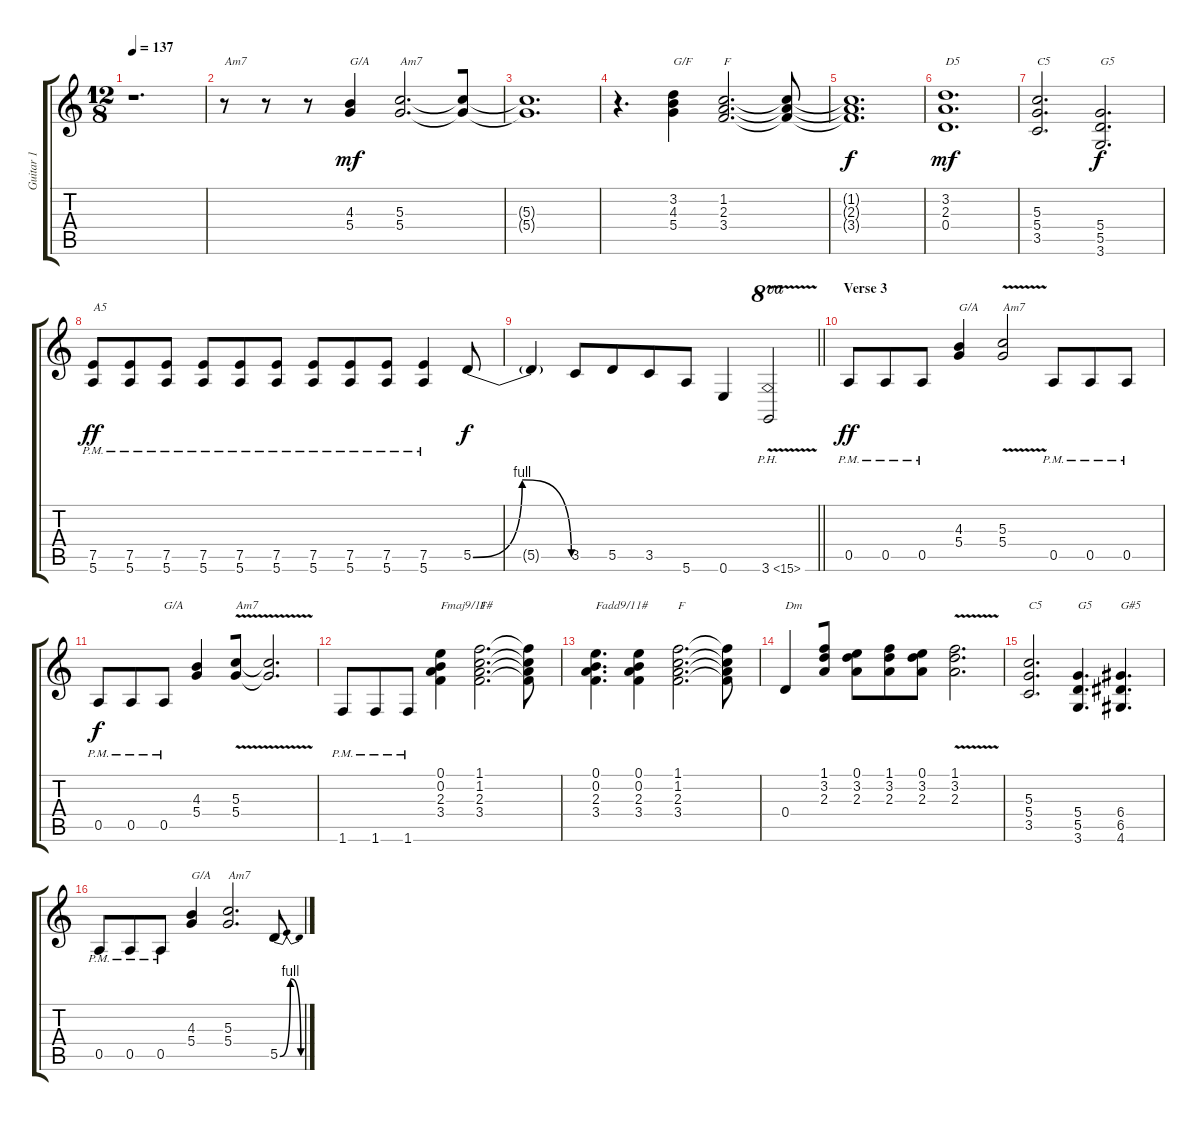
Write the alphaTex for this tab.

\track ("Guitar 1" "Guitar 1") {instrument overdrivenguitar}
\staff {score tabs}
\tuning (E4 B3 G3 D3 A2 E2) {hide}
\ts (12 8)
\tempo 137
\clef g2
\ks c
r.1{d dy f} |
r.8{txt "Am7" volume 13} r.8 r.8 (4.3 5.4).4{txt "G/A" dy mf beam merge} (5.3 5.4).2{d txt "Am7" beam merge} (5.3{t} 5.4{t}).8 |
(5.3{t} 5.4{t}).1{d} |
r.4{d} (3.2 4.3 5.4).4{txt "G/F"} (1.2 2.3 3.4).2{d txt "F"} (1.2{t} 2.3{t} 3.4{t}).8 |
(1.2{t} 2.3{t} 3.4{t}).1{d dy f} |
(3.2 2.3 0.4).1{d txt "D5" dy mf} |
(5.3 5.4 3.5).2{d txt "C5"} (5.4 5.5 3.6).2{d txt "G5" dy f} |
(7.5{pm} 5.6{pm}).8{txt "A5" dy ff beam merge} (7.5{pm} 5.6{pm}).8 (7.5{pm} 5.6{pm}).8 (7.5{pm} 5.6{pm}).8 (7.5{pm} 5.6{pm}).8 (7.5{pm} 5.6{pm}).8 (7.5{pm} 5.6{pm}).8 (7.5{pm} 5.6{pm}).8{beam merge} (7.5{pm} 5.6{pm}).8{beam merge} (7.5{pm} 5.6{pm}).4 5.5{be (bendrelease 0 0 30 4 30 4 60 0)}.8{dy f} |
\barLineRight lightlight
5.5{t}.4{beam merge} 3.5.8{beam merge} 5.5.8 3.5.8 5.6.8 0.6.4 3.6{ph 12 v}.2{ot 8va} |
\section ("" "Verse 3")
0.5{pm}.8{dy ff} 0.5{pm}.8 0.5{pm}.8 (4.3 5.4).4{txt "G/A" beam merge} (5.3 5.4{v}).2{txt "Am7"} 0.5{pm}.8 0.5{pm}.8{beam merge} 0.5{pm}.8 |
0.5{pm}.8{dy f} 0.5{pm}.8 0.5{pm}.8{txt "G/A"} (4.3 5.4).4{beam merge} (5.3 5.4{v}).8{txt "Am7"} (5.3{t} 5.4{t}).2{d} |
1.6{pm}.8{beam merge} 1.6{pm}.8 1.6{pm}.8 (0.1 0.2 2.3 3.4).4{txt "Fmaj9/11#"} (1.1 1.2 2.3 3.4).2{d txt "F"} (1.1{t} 1.2{t} 2.3{t} 3.4{t}).8 |
(0.1 0.2 2.3 3.4).4{d txt "Fadd9/11#"} (0.1 0.2 2.3 3.4).4 (1.1 1.2 2.3 3.4).2{d txt "F"} (1.1{t} 1.2{t} 2.3{t} 3.4{t}).8 |
0.4.4{txt "Dm" beam merge} (1.1 3.2 2.3).8 (0.1 3.2 2.3).8 (1.1 3.2 2.3).8 (0.1 3.2 2.3).8 (1.1 3.2{v} 2.3).2{d} |
(5.3 5.4 3.5).2{d txt "C5"} (5.4 5.5 3.6).4{d txt "G5"} (6.4 6.5 4.6).4{d txt "G#5"} |
0.5{pm}.8 0.5{pm}.8{beam merge} 0.5{pm}.8 (4.3 5.4).4{txt "G/A"} (5.3 5.4).2{d txt "Am7"} 5.5{be (bendrelease 0 0 30 4 30 4 60 0)}.8
